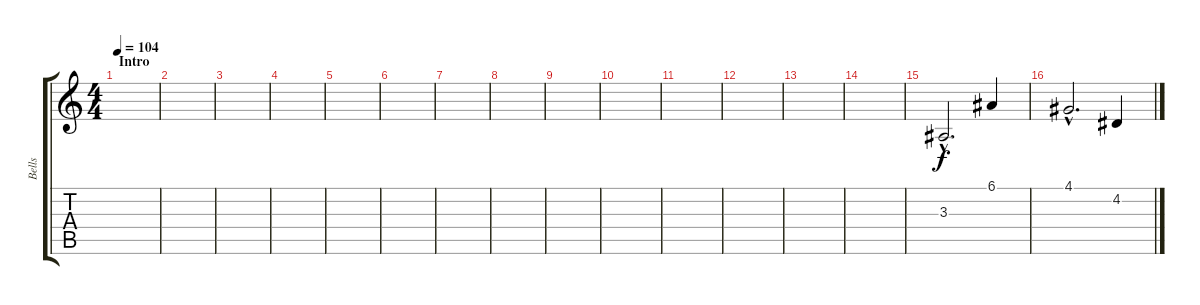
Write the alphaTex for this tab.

\track ("Bells" "Bells") {instrument tinklebell}
\staff {score tabs}
\tuning (E4 B3 G3 D3 A2 E2) {hide}
\ts (4 4)
\section ("" "Intro")
\tempo 104
\clef g2
\ks c
|
|
|
|
|
|
|
|
|
|
|
|
|
|
3.3{hac}.2{d volume 16} 6.1.4 |
4.1{hac}.2{d} 4.2.4
